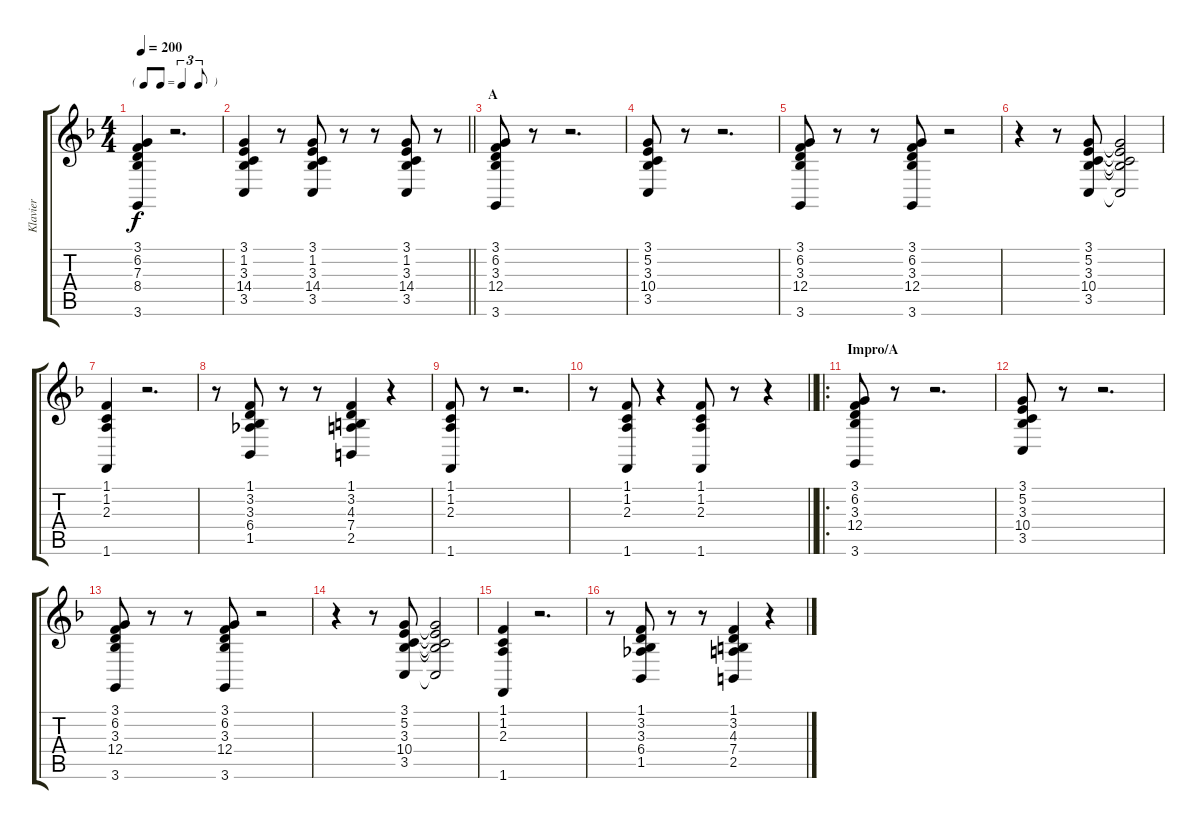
\track ("Klavier" "Klavier") {instrument acousticgrandpiano}
\staff {score tabs}
\tuning (E4 B3 G3 D3 A2 E2) {hide}
\ts (4 4)
\tf triplet8th
\tempo 200
\clef g2
\ks f
(3.1 6.2 7.3 8.4 3.6).4{dy f} r.2{d} |
\barLineRight lightlight
(3.1 1.2 3.3 14.4 3.5).4 r.8 (3.1 1.2 3.3 14.4 3.5).8 r.8 r.8 (3.1 1.2 3.3 14.4 3.5).8 r.8 |
\section ("" "A")
(3.1 6.2 3.3 12.4 3.6).8 r.8 r.2{d} |
(3.1 5.2 3.3 10.4 3.5).8 r.8 r.2{d} |
(3.1 6.2 3.3 12.4 3.6).8 r.8 r.8 (3.1 6.2 3.3 12.4 3.6).8 r.2 |
r.4 r.8 (3.1 5.2 3.3 10.4 3.5).8 (3.1{t} 5.2{t} 3.3{t} 10.4{t} 3.5{t}).2 |
(1.1 1.2 2.3 1.6).4 r.2{d} |
r.8 (1.1 3.2 3.3 6.4 1.5).8 r.8 r.8 (1.1 3.2 4.3 7.4 2.5).4 r.4 |
(1.1 1.2 2.3 1.6).8 r.8 r.2{d} |
\barLineRight lightlight
r.8 (1.1 1.2 2.3 1.6).8 r.4 (1.1 1.2 2.3 1.6).8 r.8 r.4 |
\ro
\section ("" "Impro/A")
(3.1 6.2 3.3 12.4 3.6).8 r.8 r.2{d} |
(3.1 5.2 3.3 10.4 3.5).8 r.8 r.2{d} |
(3.1 6.2 3.3 12.4 3.6).8 r.8 r.8 (3.1 6.2 3.3 12.4 3.6).8 r.2 |
r.4 r.8 (3.1 5.2 3.3 10.4 3.5).8 (3.1{t} 5.2{t} 3.3{t} 10.4{t} 3.5{t}).2 |
(1.1 1.2 2.3 1.6).4 r.2{d} |
r.8 (1.1 3.2 3.3 6.4 1.5).8 r.8 r.8 (1.1 3.2 4.3 7.4 2.5).4 r.4
